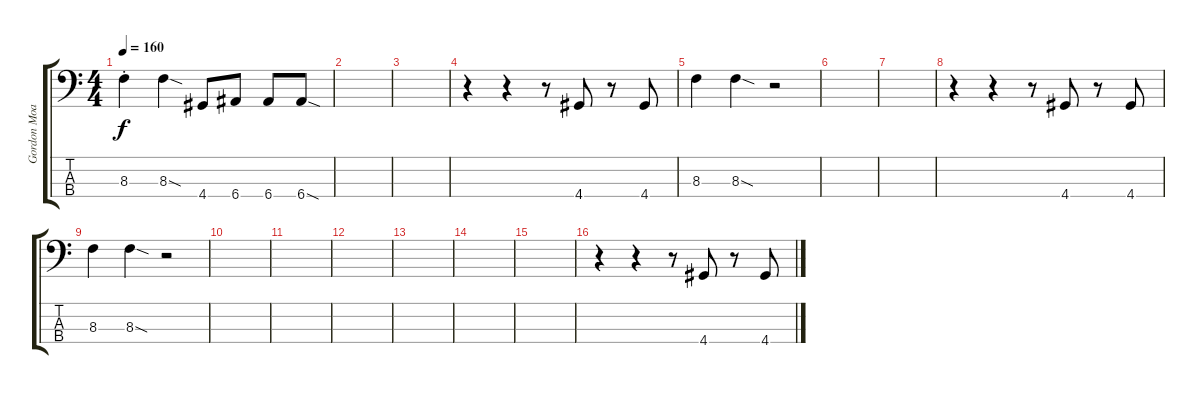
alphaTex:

\track ("Gordon Moakes" "Gordon Moa") {instrument electricbassfinger}
\staff {score tabs}
\tuning (G2 D2 A1 E1) {hide}
\ts (4 4)
\tempo 160
\clef f4
\ks c
8.3{st}.4{dy f} 8.3{sod}.4 4.4.8 6.4.8 6.4.8 6.4{sod}.8 |
|
|
r.4 r.4 r.8 4.4.8 r.8 4.4.8 |
8.3.4 8.3{sod}.4 r.2 |
|
|
r.4 r.4 r.8 4.4.8 r.8 4.4.8 |
8.3.4 8.3{sod}.4 r.2 |
|
|
|
|
|
|
r.4 r.4 r.8 4.4.8 r.8 4.4.8
